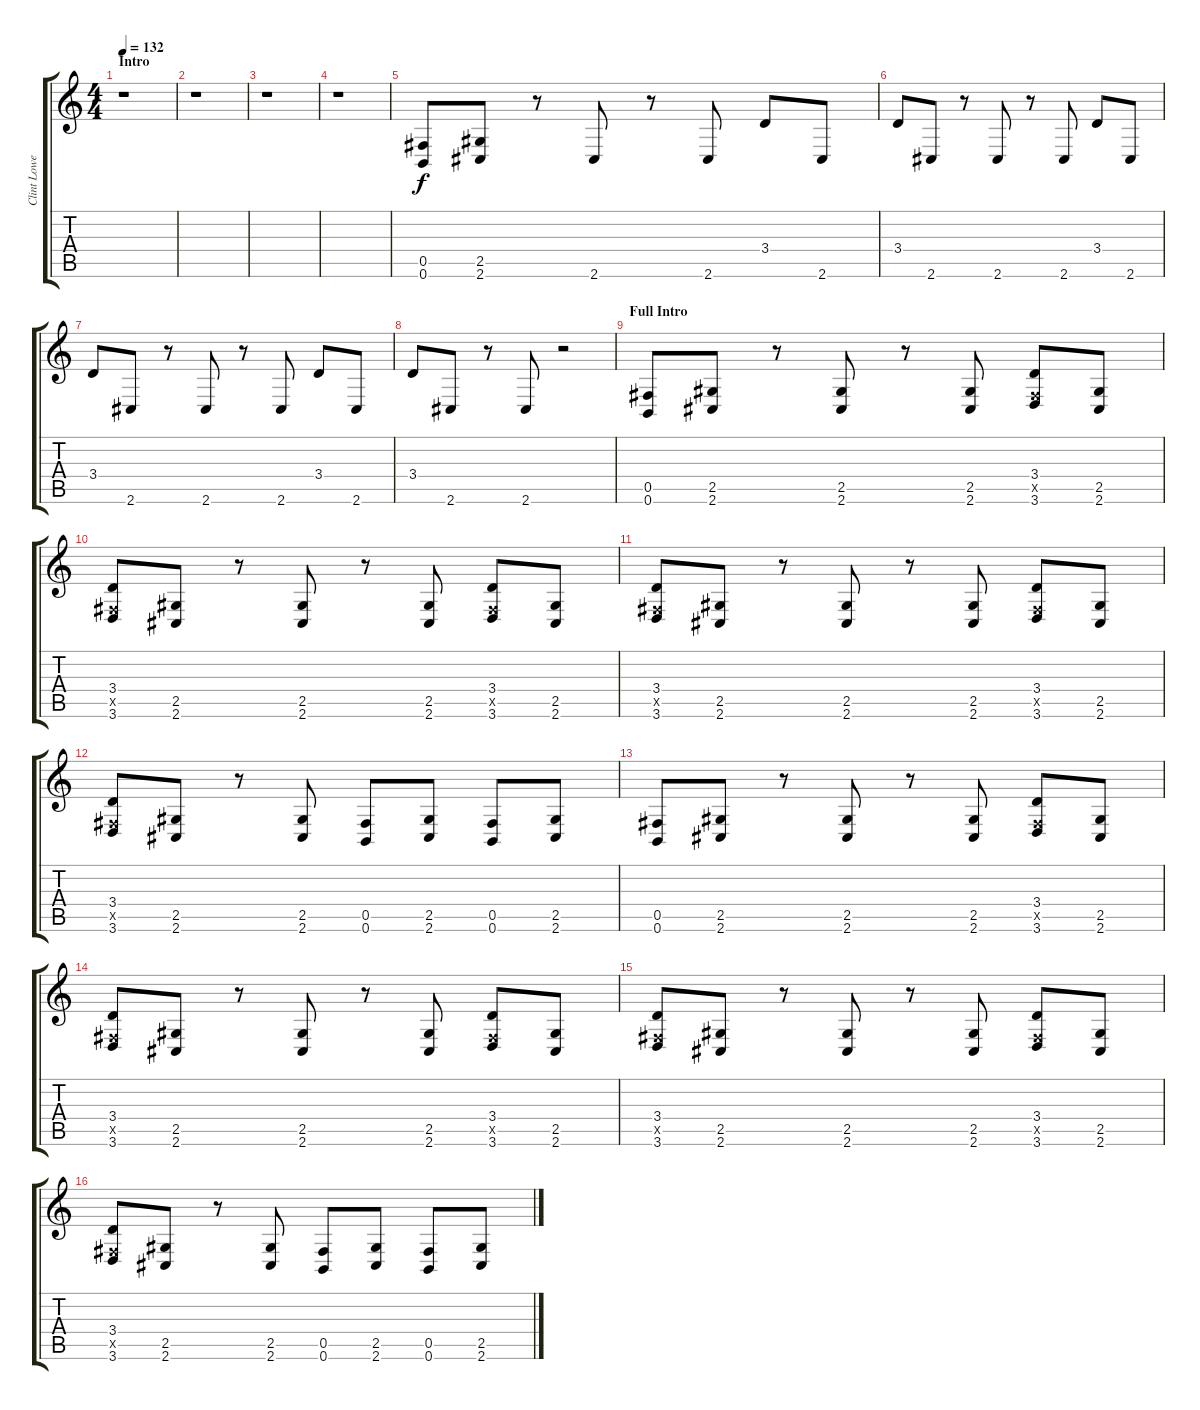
\track ("Clint Lowery" "Clint Lowe") {instrument distortionguitar}
\staff {score tabs}
\tuning (Db4 Ab3 E3 B2 Gb2 B1) {hide}
\ts (4 4)
\section ("" "Intro")
\tempo 132
\clef g2
\ks c
r.1{dy f instrument distortionguitar} |
r.1 |
r.1 |
r.1 |
(0.5 0.6).8 (2.5 2.6).8 r.8 2.6.8 r.8 2.6.8 3.4.8 2.6.8 |
3.4.8 2.6.8 r.8 2.6.8 r.8 2.6.8 3.4.8 2.6.8 |
3.4.8 2.6.8 r.8 2.6.8 r.8 2.6.8 3.4.8 2.6.8 |
3.4.8 2.6.8 r.8 2.6.8 r.2 |
\section ("" "Full Intro")
(0.5 0.6).8 (2.5 2.6).8 r.8 (2.5 2.6).8 r.8 (2.5 2.6).8 (3.4 0.5{x} 3.6).8 (2.5 2.6).8 |
(3.4 0.5{x} 3.6).8 (2.5 2.6).8 r.8 (2.5 2.6).8 r.8 (2.5 2.6).8 (3.4 0.5{x} 3.6).8 (2.5 2.6).8 |
(3.4 0.5{x} 3.6).8 (2.5 2.6).8 r.8 (2.5 2.6).8 r.8 (2.5 2.6).8 (3.4 0.5{x} 3.6).8 (2.5 2.6).8 |
(3.4 0.5{x} 3.6).8 (2.5 2.6).8 r.8 (2.5 2.6).8 (0.5 0.6).8 (2.5 2.6).8 (0.5 0.6).8 (2.5 2.6).8 |
(0.5 0.6).8 (2.5 2.6).8 r.8 (2.5 2.6).8 r.8 (2.5 2.6).8 (3.4 0.5{x} 3.6).8 (2.5 2.6).8 |
(3.4 0.5{x} 3.6).8 (2.5 2.6).8 r.8 (2.5 2.6).8 r.8 (2.5 2.6).8 (3.4 0.5{x} 3.6).8 (2.5 2.6).8 |
(3.4 0.5{x} 3.6).8 (2.5 2.6).8 r.8 (2.5 2.6).8 r.8 (2.5 2.6).8 (3.4 0.5{x} 3.6).8 (2.5 2.6).8 |
(3.4 0.5{x} 3.6).8 (2.5 2.6).8 r.8 (2.5 2.6).8 (0.5 0.6).8 (2.5 2.6).8 (0.5 0.6).8 (2.5 2.6).8
